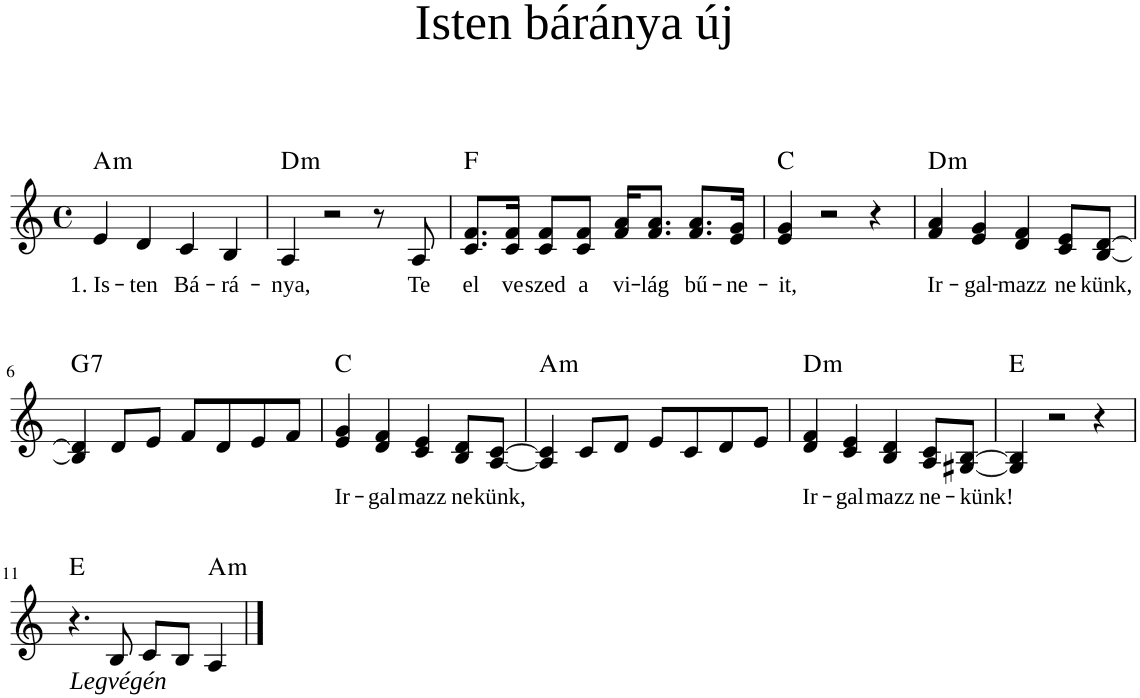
**kern	**text	**harte
*part1	*part1	*part1
*staff1	*staff1	*
*I"Piano	*	*
*I'Pno	*	*
*clefG2	*	*
*k[]	*	*
*M4/4	*	*
*met(c)	*	*
=1	=1	=1
!	!LO:LY:b	!LO:H:kt=m
4e/	1. Is-	A:min
!	!LO:LY:b	!
4d/	-ten	.
!	!LO:LY:b	!
4c/	Bá-	.
!	!LO:LY:b	!
4B/	-rá-	.
=2	=2	=2
!	!LO:LY:b	!LO:H:kt=m
4A/	-nya,	D:min
2r	.	.
8r	.	.
!	!LO:LY:b	!
8A/	Te	.
=3	=3	=3
!	!LO:LY:b	!
8.c/ 8.f/L	el	F:maj
!	!LO:LY:b	!
16c/ 16f/Jk	ve-	.
!	!LO:LY:b	!
8c/ 8f/L	-szed	.
!	!LO:LY:b	!
8c/ 8f/J	a	.
!	!LO:LY:b	!
16f/ 16a/KL	vi-	.
!	!LO:LY:b	!
8.f/ 8.a/J	-lág	.
!	!LO:LY:b	!
8.f/ 8.a/L	bű-	.
!	!LO:LY:b	!
16e/ 16g/Jk	-ne-	.
=4	=4	=4
!	!LO:LY:b	!
4e/ 4g/	-it,	C:maj
2r	.	.
4r	.	.
=5	=5	=5
!	!LO:LY:b	!LO:H:kt=m
4f/ 4a/	Ir-	D:min
!	!LO:LY:b	!
4e/ 4g/	-gal-	.
!	!LO:LY:b	!
4d/ 4f/	-mazz	.
!	!LO:LY:b	!
8c/ 8e/L	ne-	.
!	!LO:LY:b	!
[8B/ [8d/J	-künk,	.
!!LO:LB:g=z
=6	=6	=6
!	!	!LO:H:kt=7
4B/] 4d/]	.	G:7
8d/L	.	.
8e/J	.	.
8f/L	.	.
8d/	.	.
8e/	.	.
8f/J	.	.
=7	=7	=7
!	!LO:LY:b	!
4e/ 4g/	Ir-	C:maj
!	!LO:LY:b	!
4d/ 4f/	-gal-	.
!	!LO:LY:b	!
4c/ 4e/	-mazz	.
!	!LO:LY:b	!
8B/ 8d/L	ne-	.
!	!LO:LY:b	!
[8A/ [8c/J	-künk,	.
=8	=8	=8
!	!	!LO:H:kt=m
4A/] 4c/]	.	A:min
8c/L	.	.
8d/J	.	.
8e/L	.	.
8c/	.	.
8d/	.	.
8e/J	.	.
=9	=9	=9
!	!LO:LY:b	!LO:H:kt=m
4d/ 4f/	Ir-	D:min
!	!LO:LY:b	!
4c/ 4e/	-gal-	.
!	!LO:LY:b	!
4B/ 4d/	-mazz	.
!	!LO:LY:b	!
8A/ 8c/L	ne-	.
!	!LO:LY:b	!
[8G#X/ [8B/J	-künk!-	.
=10	=10	=10
4G#/] 4B/]	.	E:maj
2r	.	.
4r	.	.
!!LO:LB:g=z
=11	=11	=11
!LO:TX:b:i:t=Legvégén	!	!
4.r	.	E:maj
8B/	.	.
8c/L	.	.
8B/J	.	.
!	!	!LO:H:kt=m
4A/	.	A:min
==	==	==
*-	*-	*-
